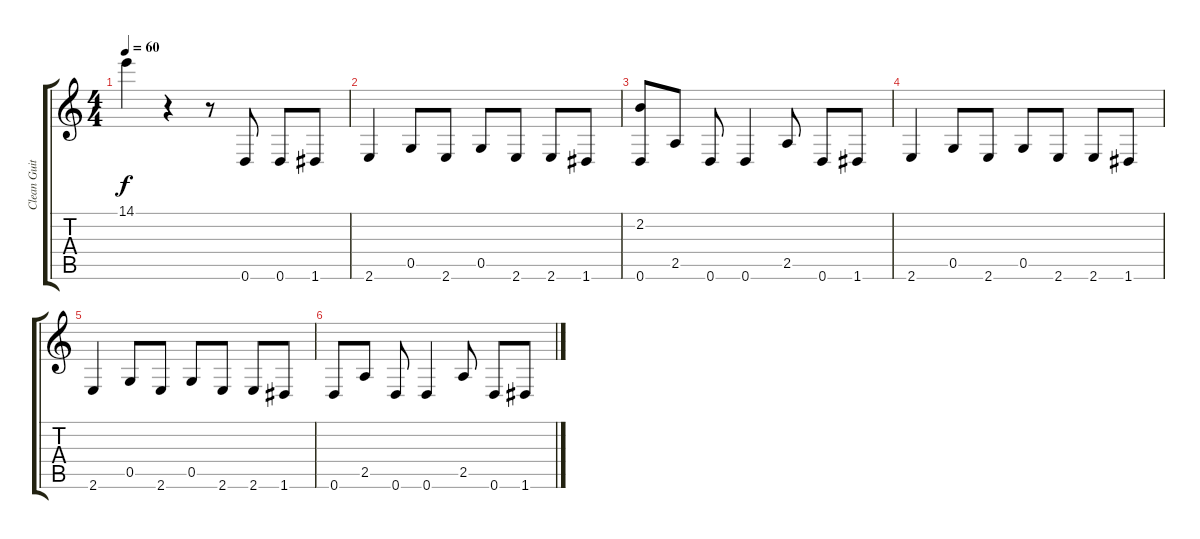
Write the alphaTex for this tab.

\track ("Clean Guitar" "Clean Guit") {instrument electricguitarclean}
\staff {score tabs}
\tuning (D4 A3 F3 C3 G2 D2) {hide}
\ts (4 4)
\tempo 60
\clef g2
\ks c
14.1.4{dy f instrument electricguitarclean} r.4 r.8 0.6.8 0.6.8 1.6.8 |
2.6.4 0.5.8 2.6.8 0.5.8 2.6.8 2.6.8 1.6.8 |
(2.2 0.6).8 2.5.8 0.6.8 0.6.4 2.5.8 0.6.8 1.6.8 |
2.6.4 0.5.8 2.6.8 0.5.8 2.6.8 2.6.8 1.6.8 |
2.6.4 0.5.8 2.6.8 0.5.8 2.6.8 2.6.8 1.6.8 |
0.6.8 2.5.8 0.6.8 0.6.4 2.5.8 0.6.8 1.6.8
